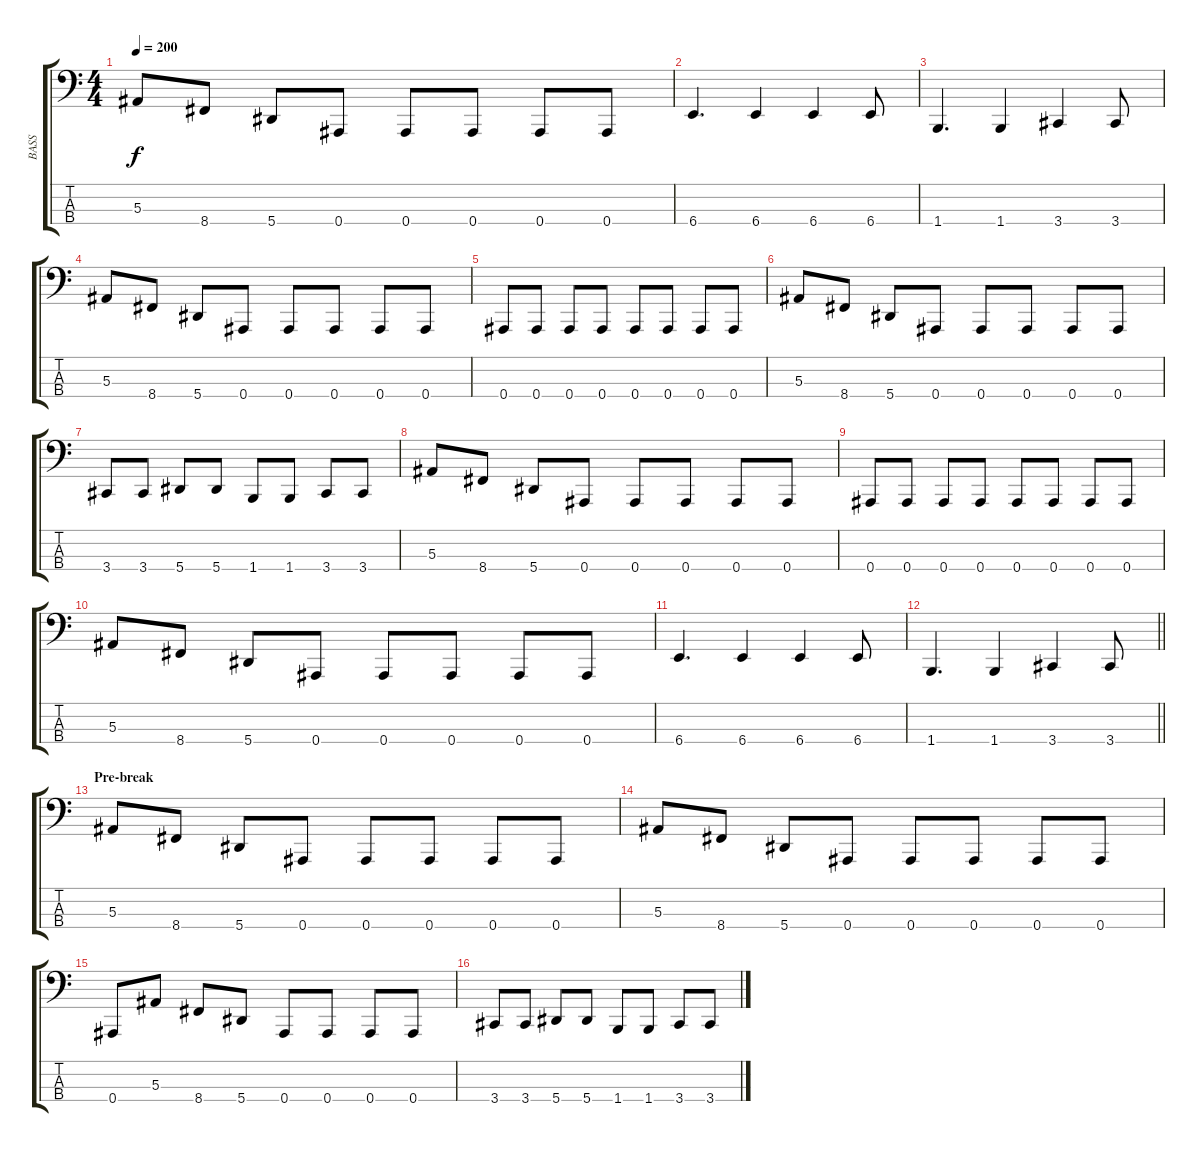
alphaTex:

\track ("BASS" "BASS") {instrument electricbasspick}
\staff {score tabs}
\tuning (Eb2 Bb1 F1 Bb0) {hide}
\ts (4 4)
\tempo 200
\clef f4
\ks c
5.3.8{dy f} 8.4.8 5.4.8 0.4.8 0.4.8 0.4.8 0.4.8 0.4.8 |
6.4.4{d} 6.4.4 6.4.4 6.4.8 |
1.4.4{d} 1.4.4 3.4.4 3.4.8 |
5.3.8 8.4.8 5.4.8 0.4.8 0.4.8 0.4.8 0.4.8 0.4.8 |
0.4.8 0.4.8 0.4.8 0.4.8 0.4.8 0.4.8 0.4.8 0.4.8 |
5.3.8 8.4.8 5.4.8 0.4.8 0.4.8 0.4.8 0.4.8 0.4.8 |
3.4.8 3.4.8 5.4.8 5.4.8 1.4.8 1.4.8 3.4.8 3.4.8 |
5.3.8 8.4.8 5.4.8 0.4.8 0.4.8 0.4.8 0.4.8 0.4.8 |
0.4.8 0.4.8 0.4.8 0.4.8 0.4.8 0.4.8 0.4.8 0.4.8 |
5.3.8 8.4.8 5.4.8 0.4.8 0.4.8 0.4.8 0.4.8 0.4.8 |
6.4.4{d} 6.4.4 6.4.4 6.4.8 |
\barLineRight lightlight
1.4.4{d} 1.4.4 3.4.4 3.4.8 |
\section ("" "Pre-break")
5.3.8 8.4.8 5.4.8 0.4.8 0.4.8 0.4.8 0.4.8 0.4.8 |
5.3.8 8.4.8 5.4.8 0.4.8 0.4.8 0.4.8 0.4.8 0.4.8 |
0.4.8 5.3.8 8.4.8 5.4.8 0.4.8 0.4.8 0.4.8 0.4.8 |
3.4.8 3.4.8 5.4.8 5.4.8 1.4.8 1.4.8 3.4.8 3.4.8
